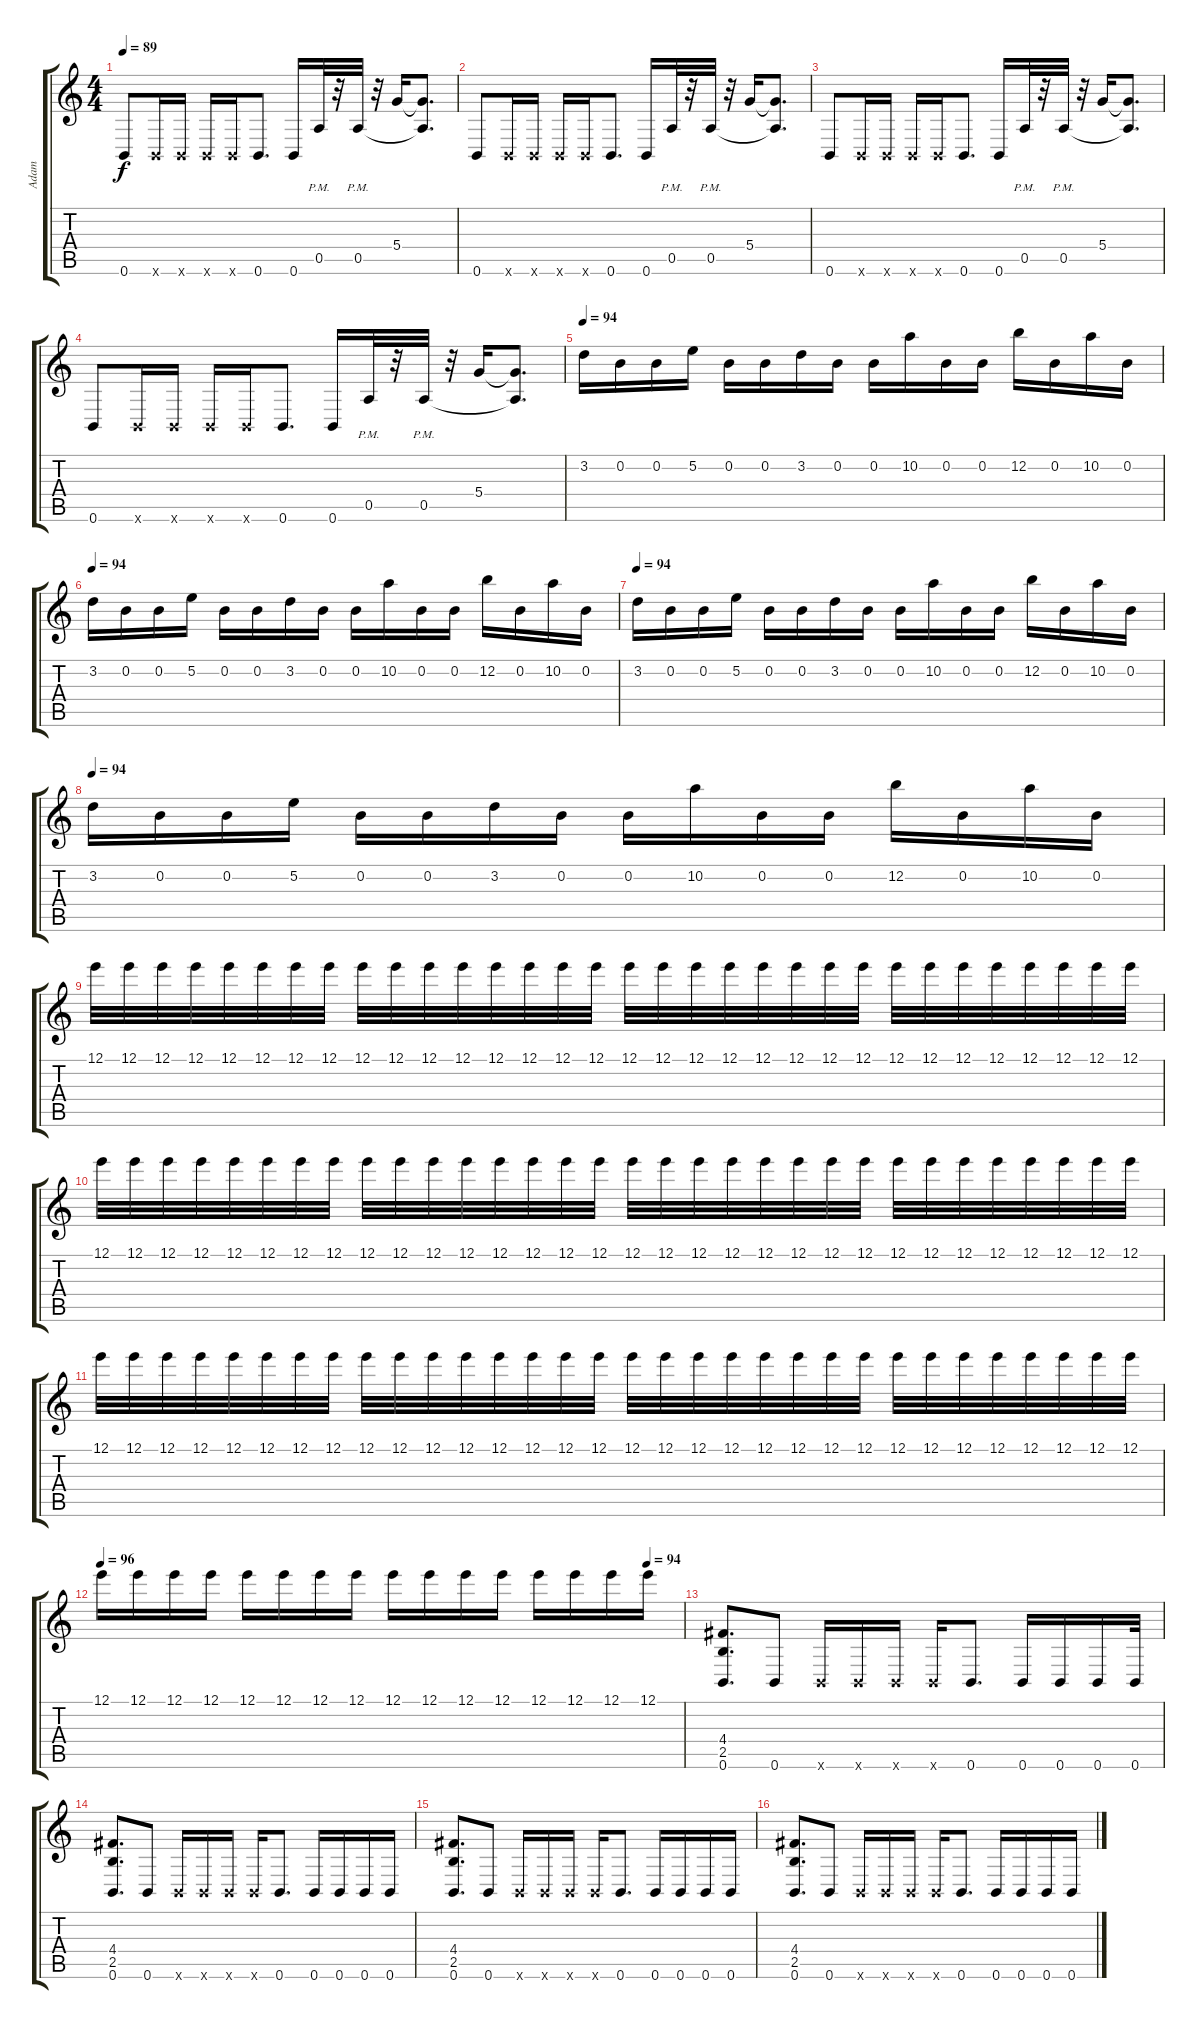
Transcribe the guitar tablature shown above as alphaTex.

\track ("Adam" "Adam") {instrument overdrivenguitar}
\staff {score tabs}
\tuning (E4 B3 G3 D3 A2 B1) {hide}
\ts (4 4)
\tempo 89
\clef g2
\ks c
0.6.8{dy f} 0.6{x}.16 0.6{x}.16 0.6{x}.16 0.6{x}.16 0.6.8{d} 0.6.16 0.5{pm}.32 r.32 0.5{pm}.32 r.32 5.4.16 (5.4{t} 0.5{t}).8{d} |
0.6.8 0.6{x}.16 0.6{x}.16 0.6{x}.16 0.6{x}.16 0.6.8{d} 0.6.16 0.5{pm}.32 r.32 0.5{pm}.32 r.32 5.4.16 (5.4{t} 0.5{t}).8{d} |
0.6.8 0.6{x}.16 0.6{x}.16 0.6{x}.16 0.6{x}.16 0.6.8{d} 0.6.16 0.5{pm}.32 r.32 0.5{pm}.32 r.32 5.4.16 (5.4{t} 0.5{t}).8{d} |
0.6.8 0.6{x}.16 0.6{x}.16 0.6{x}.16 0.6{x}.16 0.6.8{d} 0.6.16 0.5{pm}.32 r.32 0.5{pm}.32 r.32 5.4.16 (5.4{t} 0.5{t}).8{d} |
\tempo 94
3.2.16{volume 0} 0.2.16{volume 1} 0.2.16{volume 2} 5.2.16{volume 3} 0.2.16{volume 4} 0.2.16{volume 5} 3.2.16{volume 6} 0.2.16{volume 6} 0.2.16{volume 7} 10.2.16{volume 8} 0.2.16{volume 9} 0.2.16{volume 10} 12.2.16{volume 11} 0.2.16{volume 12} 10.2.16{volume 13} 0.2.16{volume 14} |
\tempo 94
3.2.16{volume 0} 0.2.16{volume 1} 0.2.16{volume 2} 5.2.16{volume 3} 0.2.16{volume 4} 0.2.16{volume 5} 3.2.16{volume 6} 0.2.16{volume 6} 0.2.16{volume 7} 10.2.16{volume 8} 0.2.16{volume 9} 0.2.16{volume 10} 12.2.16{volume 11} 0.2.16{volume 12} 10.2.16{volume 13} 0.2.16{volume 14} |
\tempo 94
3.2.16{volume 0} 0.2.16{volume 1} 0.2.16{volume 2} 5.2.16{volume 3} 0.2.16{volume 4} 0.2.16{volume 5} 3.2.16{volume 6} 0.2.16{volume 6} 0.2.16{volume 7} 10.2.16{volume 8} 0.2.16{volume 9} 0.2.16{volume 10} 12.2.16{volume 11} 0.2.16{volume 12} 10.2.16{volume 13} 0.2.16{volume 14} |
\tempo 94
3.2.16{volume 0} 0.2.16{volume 1} 0.2.16{volume 2} 5.2.16{volume 3} 0.2.16{volume 4} 0.2.16{volume 5} 3.2.16{volume 6} 0.2.16{volume 6} 0.2.16{volume 7} 10.2.16{volume 8} 0.2.16{volume 9} 0.2.16{volume 10} 12.2.16{volume 11} 0.2.16{volume 12} 10.2.16{volume 13} 0.2.16{volume 14} |
12.1.32 12.1.32 12.1.32 12.1.32 12.1.32 12.1.32 12.1.32 12.1.32 12.1.32 12.1.32 12.1.32 12.1.32 12.1.32 12.1.32 12.1.32 12.1.32 12.1.32 12.1.32 12.1.32 12.1.32 12.1.32 12.1.32 12.1.32 12.1.32 12.1.32 12.1.32 12.1.32 12.1.32 12.1.32 12.1.32 12.1.32 12.1.32 |
12.1.32 12.1.32 12.1.32 12.1.32 12.1.32 12.1.32 12.1.32 12.1.32 12.1.32 12.1.32 12.1.32 12.1.32 12.1.32 12.1.32 12.1.32 12.1.32 12.1.32 12.1.32 12.1.32 12.1.32 12.1.32 12.1.32 12.1.32 12.1.32 12.1.32 12.1.32 12.1.32 12.1.32 12.1.32 12.1.32 12.1.32 12.1.32 |
12.1.32 12.1.32 12.1.32 12.1.32 12.1.32 12.1.32 12.1.32 12.1.32 12.1.32 12.1.32 12.1.32 12.1.32 12.1.32 12.1.32 12.1.32 12.1.32 12.1.32 12.1.32 12.1.32 12.1.32 12.1.32 12.1.32 12.1.32 12.1.32 12.1.32 12.1.32 12.1.32 12.1.32 12.1.32 12.1.32 12.1.32 12.1.32 |
\tempo 96
\tempo (94 0.9375)
12.1.16 12.1.16 12.1.16 12.1.16 12.1.16 12.1.16 12.1.16 12.1.16 12.1.16 12.1.16 12.1.16 12.1.16 12.1.16 12.1.16 12.1.16 12.1.16 |
(4.4 2.5 0.6).8{d} 0.6.8 0.6{x}.16 0.6{x}.16 0.6{x}.16 0.6{x}.16 0.6.8{d} 0.6.16 0.6.16 0.6.16 0.6.32 |
(4.4 2.5 0.6).8{d} 0.6.8 0.6{x}.16 0.6{x}.16 0.6{x}.16 0.6{x}.16 0.6.8{d} 0.6.16 0.6.16 0.6.16 0.6.16 |
(4.4 2.5 0.6).8{d} 0.6.8 0.6{x}.16 0.6{x}.16 0.6{x}.16 0.6{x}.16 0.6.8{d} 0.6.16 0.6.16 0.6.16 0.6.16 |
(4.4 2.5 0.6).8{d} 0.6.8 0.6{x}.16 0.6{x}.16 0.6{x}.16 0.6{x}.16 0.6.8{d} 0.6.16 0.6.16 0.6.16 0.6.16
